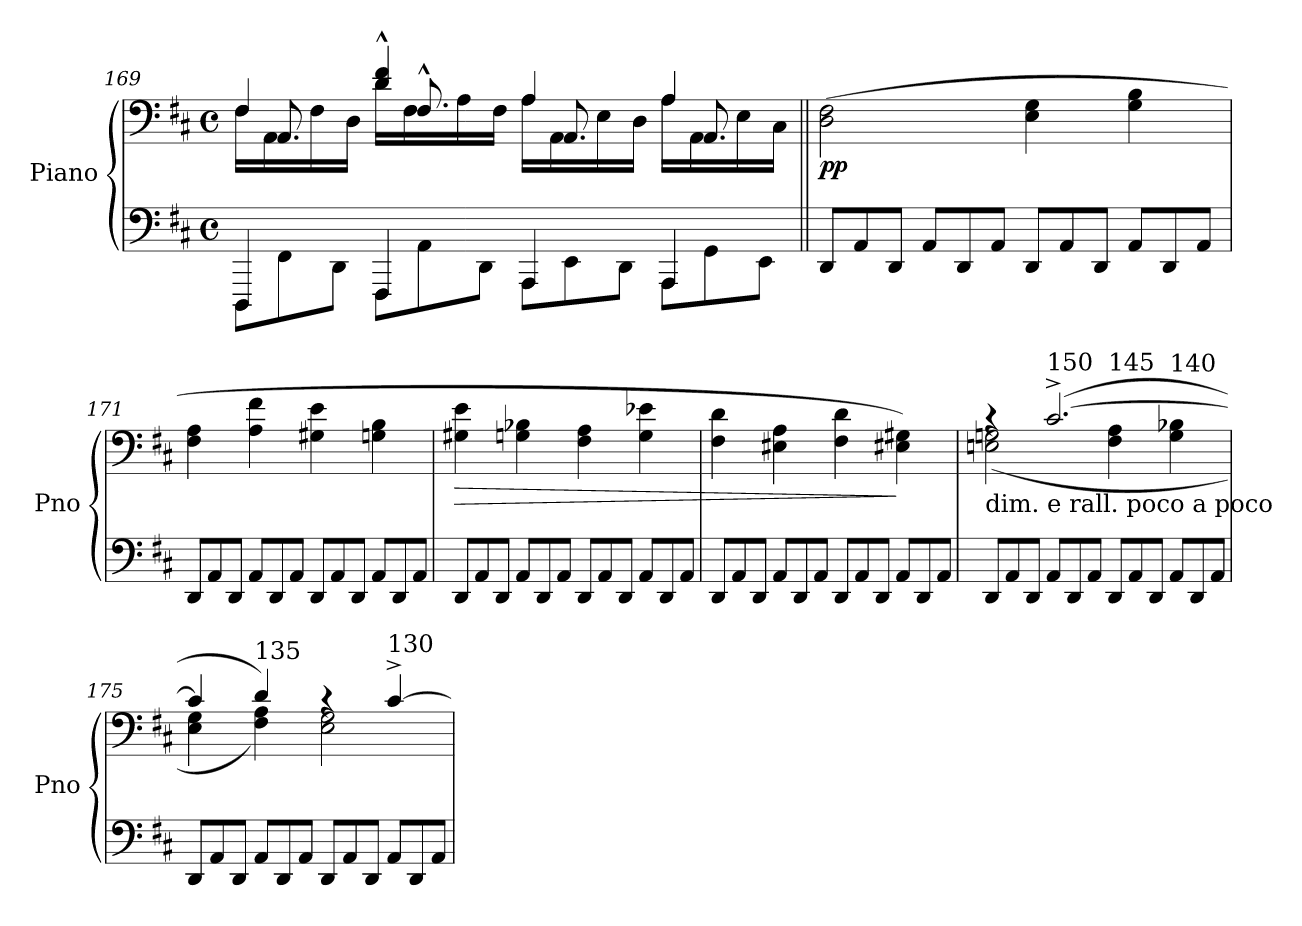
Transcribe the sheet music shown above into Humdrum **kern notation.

**kern	**kern	**dynam
*part1	*part1	*part1
*staff2	*staff1	*staff1/2
*I"Piano	*	*
*I'Pno	*	*
*clefF4	*clefF4	*
*k[f#c#]	*k[f#c#]	*
*D:	*D:	*
*M4/4	*M4/4	*
*met(c)	*met(c)	*
=169	=169	=169
*^	*	*
*	*Xtuplet	*	*
*	*	*^	*
*	*	*	*^	*
4DDD/	12DDD\L	4F#/	16F#\LL	16ryy	.
.	.	.	16AA\	8.AA/	.
.	12FF#\	.	.	.	.
.	.	.	16F#\	.	.
.	12DD\J	.	.	.	.
.	.	.	16D\JJ	.	.
4FFF#/	12FFF#\L	4d/^^ 4f#/^^	16d\LL	16ryy	.
.	.	.	16F#\	8.F#^^/	.
.	12AA\	.	.	.	.
.	.	.	16A\	.	.
.	12DD\J	.	.	.	.
.	.	.	16F#\JJ	.	.
4AAA/	12AAA\L	4A/	16A\LL	16ryy	.
.	.	.	16AA\	8.AA/	.
.	12EE\	.	.	.	.
.	.	.	16E\	.	.
.	12DD\J	.	.	.	.
.	.	.	16D\JJ	.	.
4AAA/	12AAA\L	4A/	16A\LL	16ryy	.
.	.	.	16AA\	8.AA/	.
.	12GG\	.	.	.	.
.	.	.	16E\	.	.
.	12EE\J	.	.	.	.
.	.	.	16C#\JJ	.	.
*v	*v	*	*	*	*
*	*	*v	*v	*
=170||	=170||	=170||	=170||
!	!	!	!LO:DY:b
*	*v	*v	*
12DD/L	(2D\ 2F#\	pp
12AA/	.	.
12DD/J	.	.
12AA/L	.	.
12DD/	.	.
12AA/J	.	.
12DD/L	4E\ 4G\	.
12AA/	.	.
12DD/J	.	.
12AA/L	4G\ 4B\	.
12DD/	.	.
12AA/J	.	.
!!LO:PB:g=z
=171	=171	=171
12DD/L	4F#\ 4A\	.
12AA/	.	.
12DD/J	.	.
12AA/L	4A\ 4f#\	.
12DD/	.	.
12AA/J	.	.
12DD/L	4G#X\ 4e\	.
12AA/	.	.
12DD/J	.	.
12AA/L	4Gn\ 4B\	.
12DD/	.	.
12AA/J	.	.
=172	=172	=172
!	!	!LO:HP:b
12DD/L	4G#X\ 4e\	>
12AA/	.	.
12DD/J	.	.
12AA/L	4Gn\ 4B-X\	.
12DD/	.	.
12AA/J	.	.
12DD/L	4F#\ 4A\	.
12AA/	.	.
12DD/J	.	.
12AA/L	4G\ 4e-X\	.
12DD/	.	.
12AA/J	.	.
=173	=173	=173
12DD/L	4F#\ 4d\	.
12AA/	.	.
12DD/J	.	.
12AA/L	4E#X\ 4A\	.
12DD/	.	.
12AA/J	.	.
12DD/L	4F#\ 4d\	.
12AA/	.	.
12DD/J	.	.
12AA/L	4E#X\ 4G#X\)	]
12DD/	.	.
12AA/J	.	.
=174	=174	=174
*	*^	*
!	!LO:TX:b:t=dim. e rall. poco a poco	!	!
12DD/L	4rc	(2En\ 2Gn\	.
12AA/	.	.	.
12DD/J	.	.	.
!	!LO:TX:a:t=150	!	!
12AA/L	([2.c#^/	.	.
12DD/	.	.	.
12AA/J	.	.	.
!	!	!LO:TX:a:t=145	!
12DD/L	.	4F#\ 4A\	.
12AA/	.	.	.
12DD/J	.	.	.
!	!	!LO:TX:a:t=140	!
12AA/L	.	4G\ 4B-X\	.
12DD/	.	.	.
12AA/J	.	.	.
!!LO:LB:g=z	!!
=175	=175	=175	=175
12DD/L	4c#/]	4E\ 4G\	.
12AA/	.	.	.
12DD/J	.	.	.
!	!LO:TX:a:t=135	!	!
12AA/L	4d/)	4F#\ 4A\)	.
12DD/	.	.	.
12AA/J	.	.	.
12DD/L	4rc	2E\ 2G\	.
12AA/	.	.	.
12DD/J	.	.	.
!	!LO:TX:a:t=130	!	!
12AA/L	[4c#^/	.	.
12DD/	.	.	.
12AA/J	.	.	.
*	*v	*v	*
=	=	=
*-	*-	*-
